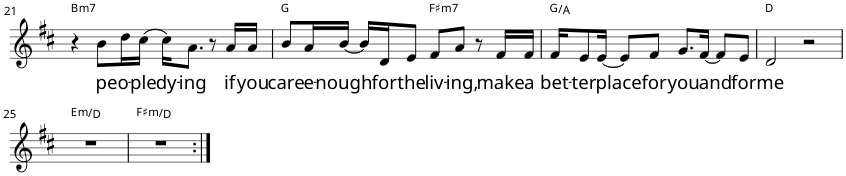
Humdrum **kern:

**kern	**text	**harte
*part1	*part1	*part1
*staff1	*staff1	*
*I"Voice	*	*
*I'Vo.	*	*
!!LO:PB:g=z
*clefG2	*	*
*k[f#c#]	*	*
*M4/4	*	*
=21	=21	=21
!	!	!LO:H:kt=m7
4r	.	B:min7
!	!LO:LY:b	!
8b\L	peo-	.
16dd\L	.	.
!	!LO:LY:b	!
(16cc#\JJ	-ple	.
!	!LO:LY:b	!
16cc#\KL)	dy-	.
!	!LO:LY:b	!
8.a\J	-ing	.
8r	.	.
!	!LO:LY:b	!
16a/LL	if	.
!	!LO:LY:b	!
16a/JJ	you	.
=22	=22	=22
!	!LO:LY:b	!
8b/L	care	G:maj
!	!LO:LY:b	!
16a/L	e-	.
!	!LO:LY:b	!
[16b/JJ	-nough	.
16b/LL]	.	.
!	!LO:LY:b	!
16d/J	for	.
!	!LO:LY:b	!
8e/J	the	.
!	!LO:LY:b	!LO:H:kt=m7
8f#/L	liv-	F#:min7
!	!LO:LY:b	!
8a/J	-ing,	.
8r	.	.
!	!LO:LY:b	!
16f#/LL	make	.
!	!LO:LY:b	!
16f#/JJ	a	.
=23	=23	=23
!	!LO:LY:b	!
16f#/KL	bet-	G:maj/2
!	!LO:LY:b	!
8e/	-ter	.
!	!LO:LY:b	!
[16e/Jk	place	.
8e/L]	.	.
!	!LO:LY:b	!
8f#/J	for	.
!	!LO:LY:b	!
8.g/L	you	.
!	!LO:LY:b	!
[16f#/Jk	and	.
8f#/L]	.	.
!	!LO:LY:b	!
8e/J	for	.
=24	=24	=24
!	!LO:LY:b	!
2d/	me	D:maj
2r	.	.
!!LO:LB:g=z
=25	=25	=25
!	!	!LO:H:kt=m
1r	.	E:min/b7
=26	=26	=26
!	!	!LO:H:kt=m
1r	.	F#:min/b6
=:|!	=:|!	=:|!
*-	*-	*-
